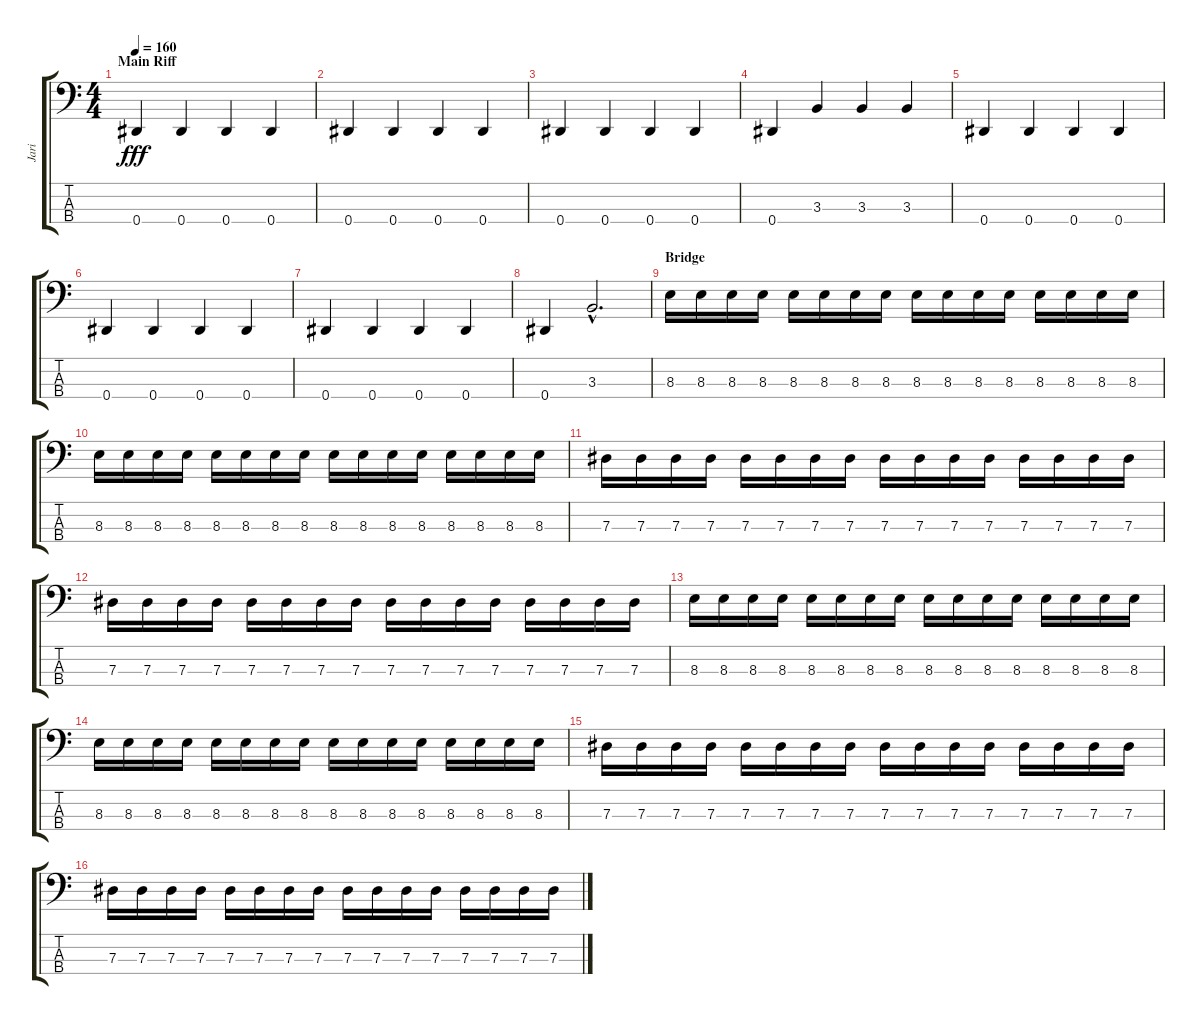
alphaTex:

\track ("Jari" "Jari") {instrument electricbassfinger}
\staff {score tabs}
\tuning (Gb2 Db2 Ab1 Eb1) {hide}
\ts (4 4)
\section ("" "Main Riff")
\tempo 160
\clef f4
\ks c
0.4.4{dy fff} 0.4.4 0.4.4 0.4.4 |
0.4.4 0.4.4 0.4.4 0.4.4 |
0.4.4 0.4.4 0.4.4 0.4.4 |
0.4.4 3.3.4 3.3.4 3.3.4 |
0.4.4 0.4.4 0.4.4 0.4.4 |
0.4.4 0.4.4 0.4.4 0.4.4 |
0.4.4 0.4.4 0.4.4 0.4.4 |
0.4.4 3.3{hac}.2{d} |
\section ("" "Bridge")
8.3.16 8.3.16 8.3.16 8.3.16 8.3.16 8.3.16 8.3.16 8.3.16 8.3.16 8.3.16 8.3.16 8.3.16 8.3.16 8.3.16 8.3.16 8.3.16 |
8.3.16 8.3.16 8.3.16 8.3.16 8.3.16 8.3.16 8.3.16 8.3.16 8.3.16 8.3.16 8.3.16 8.3.16 8.3.16 8.3.16 8.3.16 8.3.16 |
7.3.16 7.3.16 7.3.16 7.3.16 7.3.16 7.3.16 7.3.16 7.3.16 7.3.16 7.3.16 7.3.16 7.3.16 7.3.16 7.3.16 7.3.16 7.3.16 |
7.3.16 7.3.16 7.3.16 7.3.16 7.3.16 7.3.16 7.3.16 7.3.16 7.3.16 7.3.16 7.3.16 7.3.16 7.3.16 7.3.16 7.3.16 7.3.16 |
8.3.16 8.3.16 8.3.16 8.3.16 8.3.16 8.3.16 8.3.16 8.3.16 8.3.16 8.3.16 8.3.16 8.3.16 8.3.16 8.3.16 8.3.16 8.3.16 |
8.3.16 8.3.16 8.3.16 8.3.16 8.3.16 8.3.16 8.3.16 8.3.16 8.3.16 8.3.16 8.3.16 8.3.16 8.3.16 8.3.16 8.3.16 8.3.16 |
7.3.16 7.3.16 7.3.16 7.3.16 7.3.16 7.3.16 7.3.16 7.3.16 7.3.16 7.3.16 7.3.16 7.3.16 7.3.16 7.3.16 7.3.16 7.3.16 |
7.3.16 7.3.16 7.3.16 7.3.16 7.3.16 7.3.16 7.3.16 7.3.16 7.3.16 7.3.16 7.3.16 7.3.16 7.3.16 7.3.16 7.3.16 7.3.16
